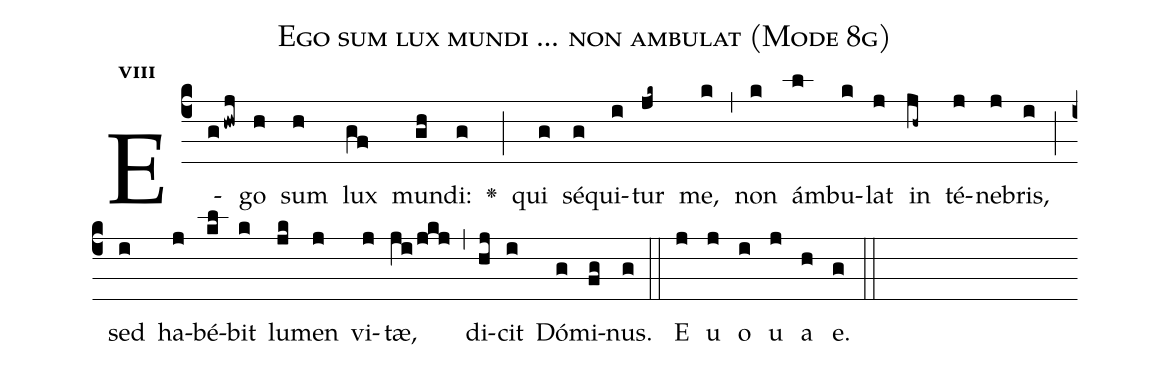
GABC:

name:Ego sum lux mundi ... non ambulat (Mode 8g);
office-part:Antiphona;
mode:8;
%%
initial-style: 1;
name: Ego sum lux mundi ... non ambulat
book: Antiphonae & Responsoria/Tomus II, p. 70;
occasion: Hebdomada IV Quadragesimae Dominica;
office-part: Sexta Ant 1;
user-notes: ;
commentary: ;
annotation: 8g;
centering-scheme: english;
fontsize: 12;
font: OFLSortsMillGoudy;
height: 11;
width: 4.5;
%%
(c4)E(ghwj)go(h) sum(h) lux(gf) mun(gh)di:(g) <v>\greheightstar</v>(;) qui(g) sé(g)qui(i)tur(jk~) me,(k) (,) non(k) ám(l)bu(k)lat(j) in(jh~) té(j)ne(j)bris,(i) (;) sed(i) ha(j)bé(kl)bit(k) lu(jk)men(j) vi(j)tæ,(ji/jkj) (,) di(hj)cit(i) Dó(g)mi(fg)nus.(g) (::)
E(j) u(j) o(i) u(j) a(h) e.(g) (::)
